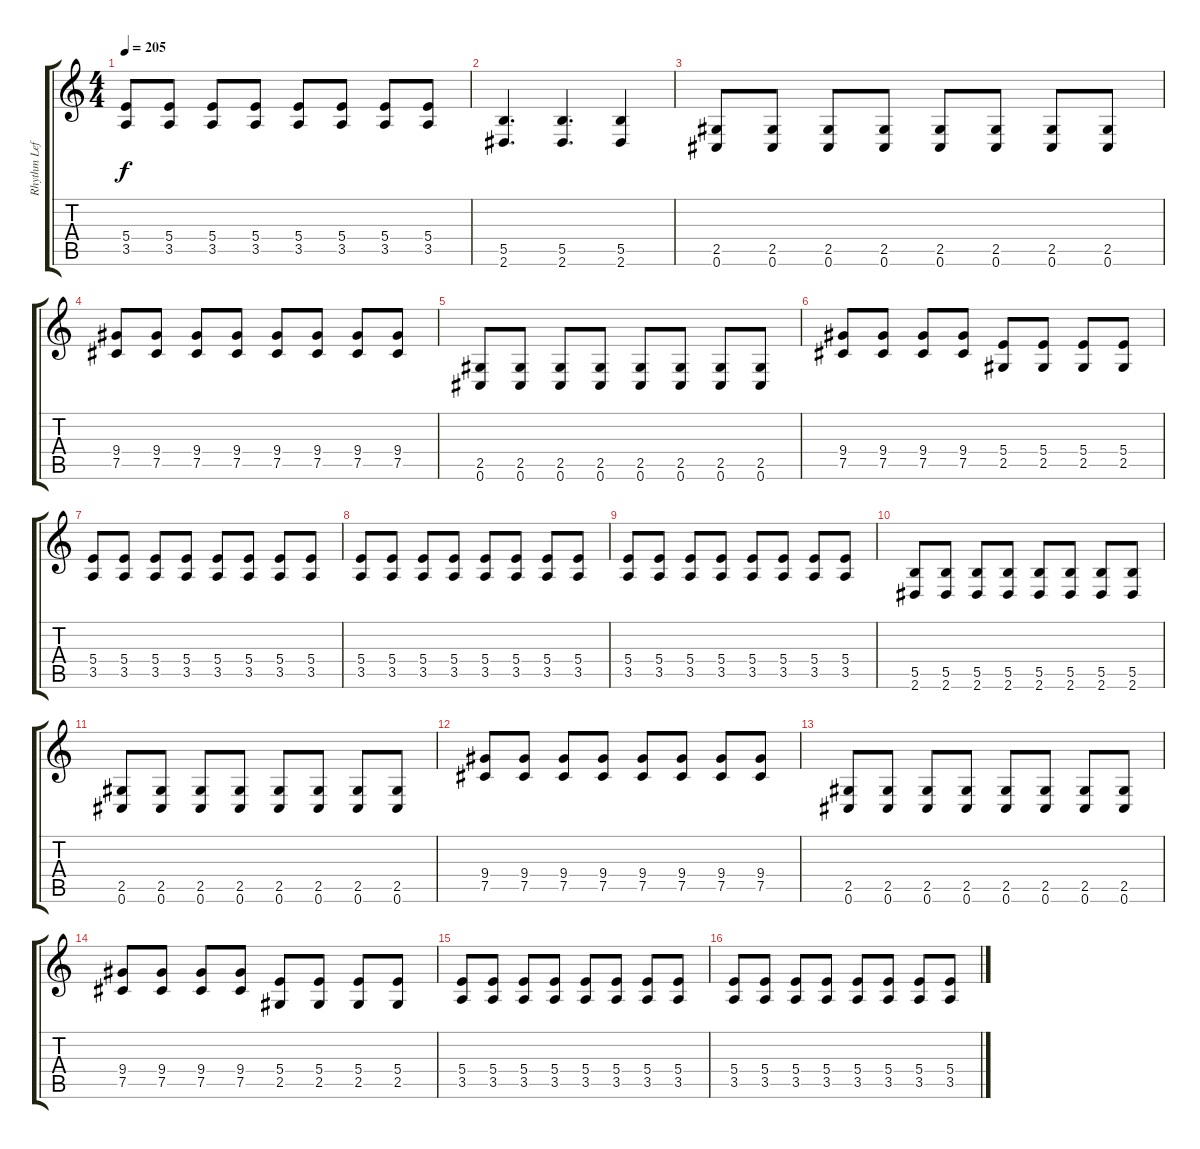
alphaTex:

\track ("Rhythm Left" "Rhythm Lef") {instrument distortionguitar}
\staff {score tabs}
\tuning (Db4 Ab3 E3 B2 Gb2 Db2) {hide}
\ts (4 4)
\tempo 205
\clef g2
\ks c
(5.4 3.5).8{dy f} (5.4 3.5).8 (5.4 3.5).8 (5.4 3.5).8 (5.4 3.5).8 (5.4 3.5).8 (5.4 3.5).8 (5.4 3.5).8 |
(5.5 2.6).4{d} (5.5 2.6).4{d} (5.5 2.6).4 |
(2.5 0.6).8 (2.5 0.6).8 (2.5 0.6).8 (2.5 0.6).8 (2.5 0.6).8 (2.5 0.6).8 (2.5 0.6).8 (2.5 0.6).8 |
(9.4 7.5).8 (9.4 7.5).8 (9.4 7.5).8 (9.4 7.5).8 (9.4 7.5).8 (9.4 7.5).8 (9.4 7.5).8 (9.4 7.5).8 |
(2.5 0.6).8 (2.5 0.6).8 (2.5 0.6).8 (2.5 0.6).8 (2.5 0.6).8 (2.5 0.6).8 (2.5 0.6).8 (2.5 0.6).8 |
(9.4 7.5).8 (9.4 7.5).8 (9.4 7.5).8 (9.4 7.5).8 (5.4 2.5).8 (5.4 2.5).8 (5.4 2.5).8 (5.4 2.5).8 |
(5.4 3.5).8 (5.4 3.5).8 (5.4 3.5).8 (5.4 3.5).8 (5.4 3.5).8 (5.4 3.5).8 (5.4 3.5).8 (5.4 3.5).8 |
(5.4 3.5).8 (5.4 3.5).8 (5.4 3.5).8 (5.4 3.5).8 (5.4 3.5).8 (5.4 3.5).8 (5.4 3.5).8 (5.4 3.5).8 |
(5.4 3.5).8 (5.4 3.5).8 (5.4 3.5).8 (5.4 3.5).8 (5.4 3.5).8 (5.4 3.5).8 (5.4 3.5).8 (5.4 3.5).8 |
(5.5 2.6).8 (5.5 2.6).8 (5.5 2.6).8 (5.5 2.6).8 (5.5 2.6).8 (5.5 2.6).8 (5.5 2.6).8 (5.5 2.6).8 |
(2.5 0.6).8 (2.5 0.6).8 (2.5 0.6).8 (2.5 0.6).8 (2.5 0.6).8 (2.5 0.6).8 (2.5 0.6).8 (2.5 0.6).8 |
(9.4 7.5).8 (9.4 7.5).8 (9.4 7.5).8 (9.4 7.5).8 (9.4 7.5).8 (9.4 7.5).8 (9.4 7.5).8 (9.4 7.5).8 |
(2.5 0.6).8 (2.5 0.6).8 (2.5 0.6).8 (2.5 0.6).8 (2.5 0.6).8 (2.5 0.6).8 (2.5 0.6).8 (2.5 0.6).8 |
(9.4 7.5).8 (9.4 7.5).8 (9.4 7.5).8 (9.4 7.5).8 (5.4 2.5).8 (5.4 2.5).8 (5.4 2.5).8 (5.4 2.5).8 |
(5.4 3.5).8 (5.4 3.5).8 (5.4 3.5).8 (5.4 3.5).8 (5.4 3.5).8 (5.4 3.5).8 (5.4 3.5).8 (5.4 3.5).8 |
(5.4 3.5).8 (5.4 3.5).8 (5.4 3.5).8 (5.4 3.5).8 (5.4 3.5).8 (5.4 3.5).8 (5.4 3.5).8 (5.4 3.5).8
